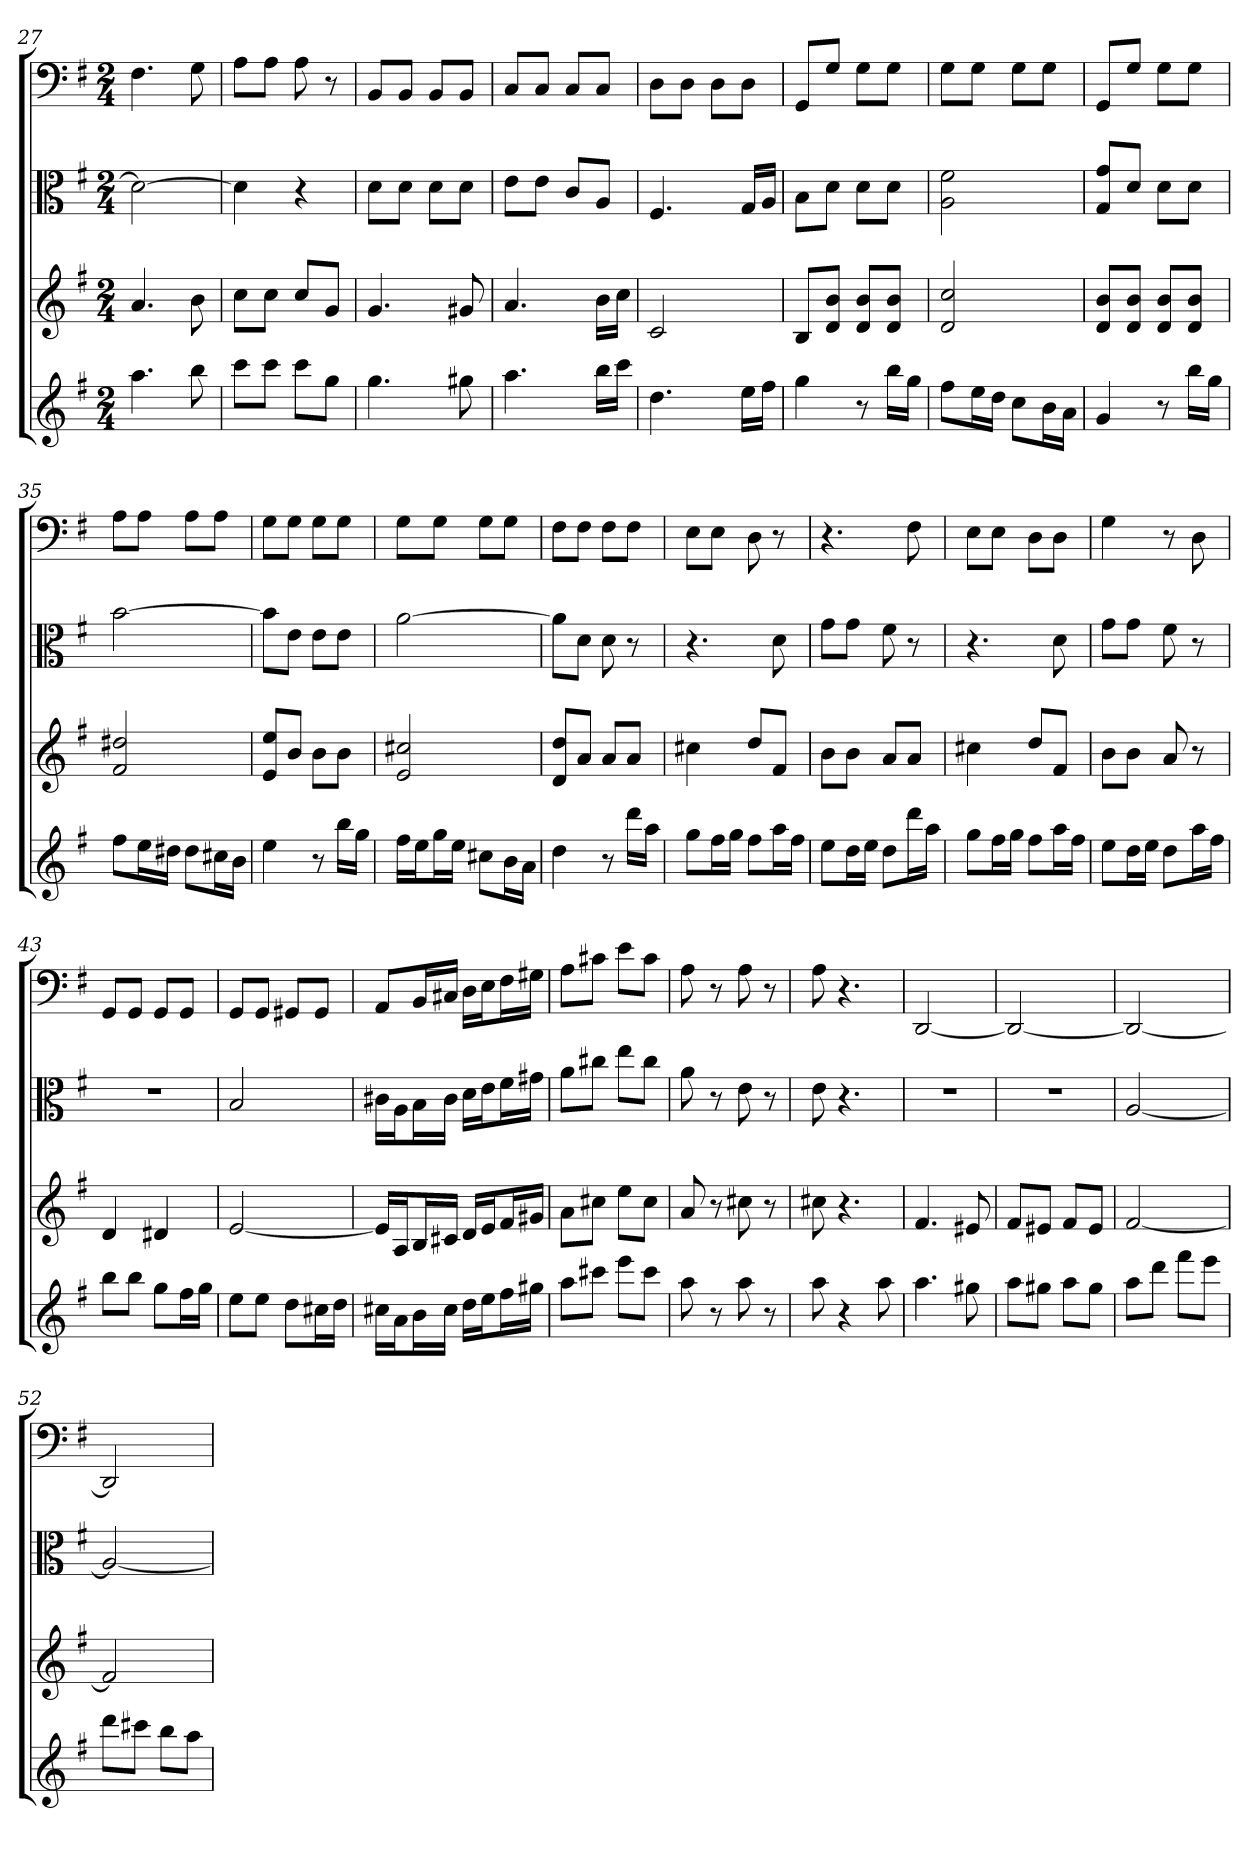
**kern	**kern	**kern	**kern
*part4	*part3	*part2	*part1
*staff4	*staff3	*staff2	*staff1
*	*	*clefC3	*clefF4
*k[f#]	*k[f#]	*k[f#]	*k[f#]
*G:	*G:	*G:	*G:
*M2/4	*M2/4	*M2/4	*M2/4
=27	=27	=27	=27
4.aa	4.a	2d_	4.F#
8bb	8b	.	8G
=28	=28	=28	=28
8cccL	8ccL	4d]	8A\L
8cccJ	8ccJ	.	8A\J
8cccL	8ccL	4r	8A
8ggJ	8gJ	.	8r
=29	=29	=29	=29
4.gg	4.g	8d\L	8BB/L
.	.	8d\J	8BB/J
.	.	8d\L	8BB/L
8gg#X	8g#X	8d\J	8BB/J
=30	=30	=30	=30
4.aa	4.a	8e\L	8C/L
.	.	8e\J	8C/J
.	.	8c/L	8C/L
16bbLL	16bLL	8A/J	8C/J
16cccJJ	16ccJJ	.	.
=31	=31	=31	=31
4.dd	2c	4.F#	8D\L
.	.	.	8D\J
.	.	.	8D\L
16eeLL	.	16G/LL	8D\J
16ff#JJ	.	16A/JJ	.
=32	=32	=32	=32
4gg	8BL	8B\L	8GG/L
.	8d 8bJ	8d\J	8G/J
8r	8d 8bL	8d\L	8G\L
16bbLL	8d 8bJ	8d\J	8G\J
16ggJJ	.	.	.
=33	=33	=33	=33
8ff#L	2d 2cc	2A 2f#	8G\L
16eeL	.	.	8G\J
16ddJJ	.	.	.
8ccL	.	.	8G\L
16bL	.	.	8G\J
16aJJ	.	.	.
=34	=34	=34	=34
4g	8d 8bL	8G/ 8g/L	8GG/L
.	8d 8bJ	8d/J	8G/J
8r	8d 8bL	8d\L	8G\L
16bbLL	8d 8bJ	8d\J	8G\J
16ggJJ	.	.	.
=35	=35	=35	=35
8ff#L	2f# 2dd#X	[2b	8A\L
16eeL	.	.	8A\J
16dd#XJJ	.	.	.
8dd#L	.	.	8A\L
16cc#XL	.	.	8A\J
16bJJ	.	.	.
=36	=36	=36	=36
4ee	8e 8eeL	8b\L]	8G\L
.	8bJ	8e\J	8G\J
8r	8bL	8e\L	8G\L
16bbLL	8bJ	8e\J	8G\J
16ggJJ	.	.	.
=37	=37	=37	=37
16ff#LL	2e 2cc#X	[2a	8G\L
16eeJ	.	.	.
16ggL	.	.	8G\J
16eeJJ	.	.	.
8cc#XL	.	.	8G\L
16bL	.	.	8G\J
16aJJ	.	.	.
=38	=38	=38	=38
4dd	8d 8ddL	8a\L]	8F#\L
.	8aJ	8d\J	8F#\J
8r	8aL	8d	8F#\L
16dddLL	8aJ	8r	8F#\J
16aaJJ	.	.	.
=39	=39	=39	=39
8ggL	4cc#X	4.r	8E\L
16ff#L	.	.	8E\J
16ggJJ	.	.	.
8ff#L	8ddL	.	8D
16aaL	8f#J	8d	8r
16ff#JJ	.	.	.
=40	=40	=40	=40
8eeL	8bL	8g\L	4.r
16ddL	8bJ	8g\J	.
16eeJJ	.	.	.
8ddL	8aL	8f#	.
16dddL	8aJ	8r	8F#
16aaJJ	.	.	.
=41	=41	=41	=41
8ggL	4cc#X	4.r	8E\L
16ff#L	.	.	8E\J
16ggJJ	.	.	.
8ff#L	8ddL	.	8D\L
16aaL	8f#J	8d	8D\J
16ff#JJ	.	.	.
=42	=42	=42	=42
8eeL	8bL	8g\L	4G
16ddL	8bJ	8g\J	.
16eeJJ	.	.	.
8ddL	8a	8f#	8r
16aaL	8r	8r	8D
16ff#JJ	.	.	.
=43	=43	=43	=43
8bbL	4d	2r	8GG/L
8bbJ	.	.	8GG/J
8ggL	4d#X	.	8GG/L
16ff#L	.	.	8GG/J
16ggJJ	.	.	.
=44	=44	=44	=44
8eeL	[2e	2B	8GG/L
8eeJ	.	.	8GG/J
8ddL	.	.	8GG#X/L
16cc#XL	.	.	8GG#/J
16ddJJ	.	.	.
=45	=45	=45	=45
16cc#XLL	16eLL]	16c#X\LL	8AA/L
16aJ	16AJ	16A\J	.
16bL	16BL	16B\L	16BB/L
16cc#JJ	16c#XJJ	16c#\JJ	16C#X/JJ
16ddLL	16dLL	16d\LL	16D\LL
16eeJ	16eJ	16e\J	16E\J
16ff#L	16f#L	16f#\L	16F#\L
16gg#XJJ	16g#XJJ	16g#X\JJ	16G#X\JJ
=46	=46	=46	=46
8aaL	8aL	8a\L	8A\L
8ccc#XJ	8cc#XJ	8cc#X\J	8c#X\J
8eeeL	8eeL	8ee\L	8e\L
8ccc#J	8cc#J	8cc#\J	8c#\J
=47	=47	=47	=47
8aa	8a	8a	8A
8r	8r	8r	8r
8aa	8cc#X	8e	8A
8r	8r	8r	8r
=48	=48	=48	=48
8aa	8cc#X	8e	8A
4r	4.r	4.r	4.r
8aa	.	.	.
=49	=49	=49	=49
4.aa	4.f#	2r	[2DD
8gg#X	8e#X	.	.
=50	=50	=50	=50
8aaL	8f#L	2r	2DD_
8gg#XJ	8e#XJ	.	.
8aaL	8f#L	.	.
8gg#J	8e#J	.	.
=51	=51	=51	=51
8aaL	[2f#	[2A	2DD_
8dddJ	.	.	.
8fff#L	.	.	.
8eeeJ	.	.	.
=52	=52	=52	=52
8dddL	2f#]	2A_	2DD]
8ccc#XJ	.	.	.
8bbL	.	.	.
8aaJ	.	.	.
=	=	=	=
*-	*-	*-	*-
